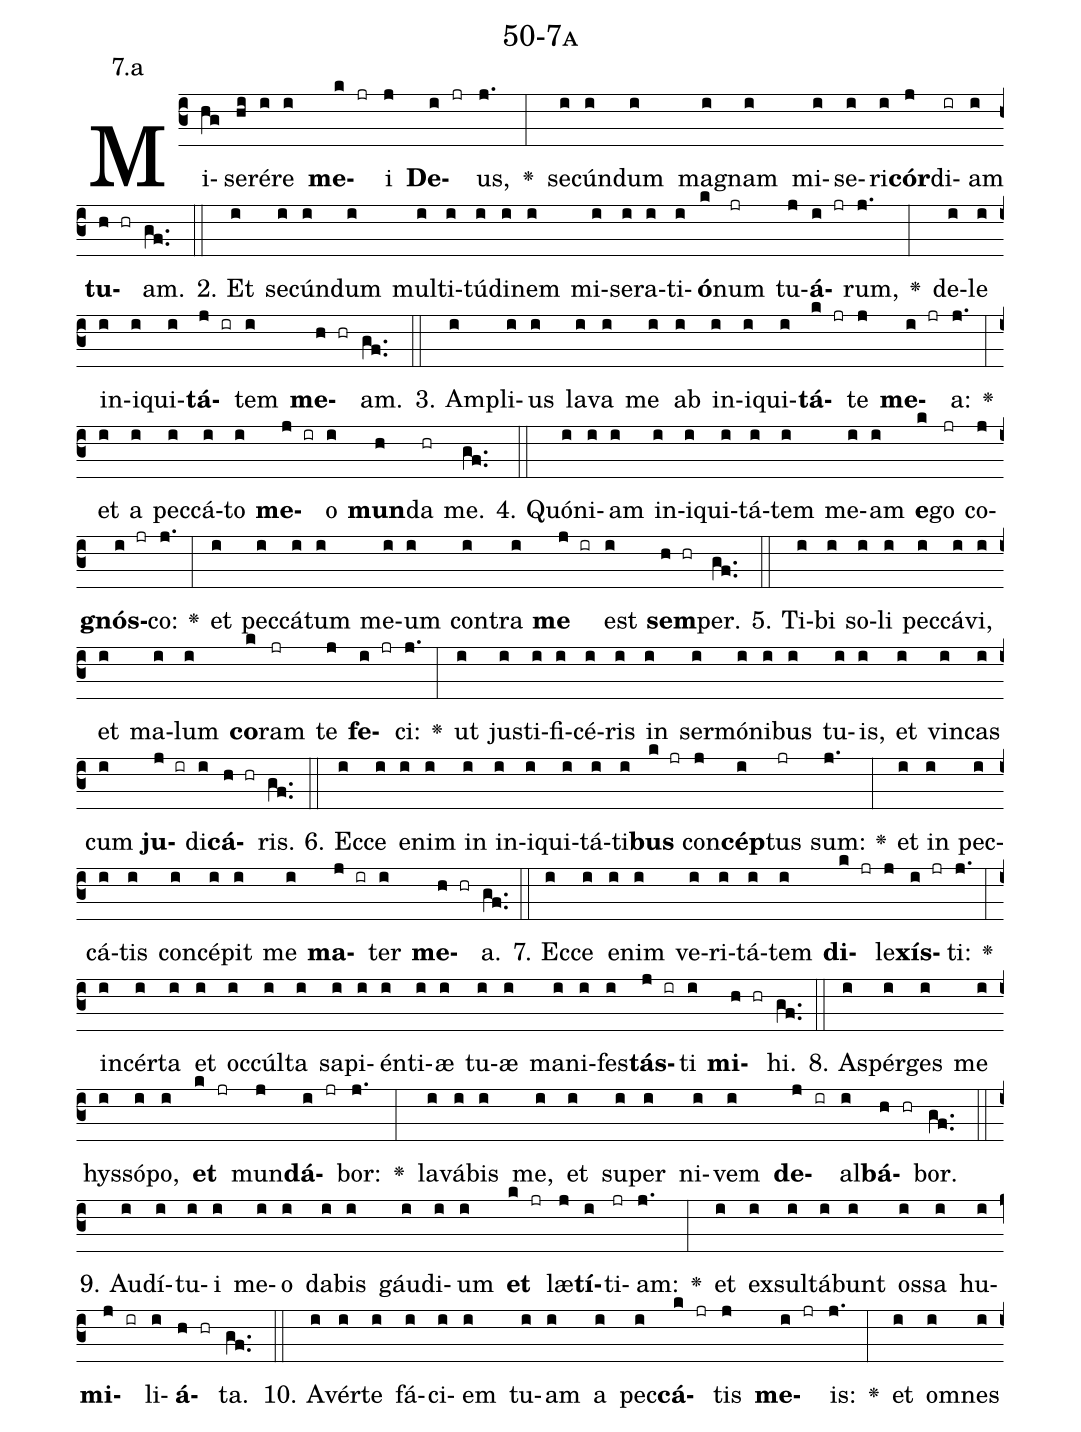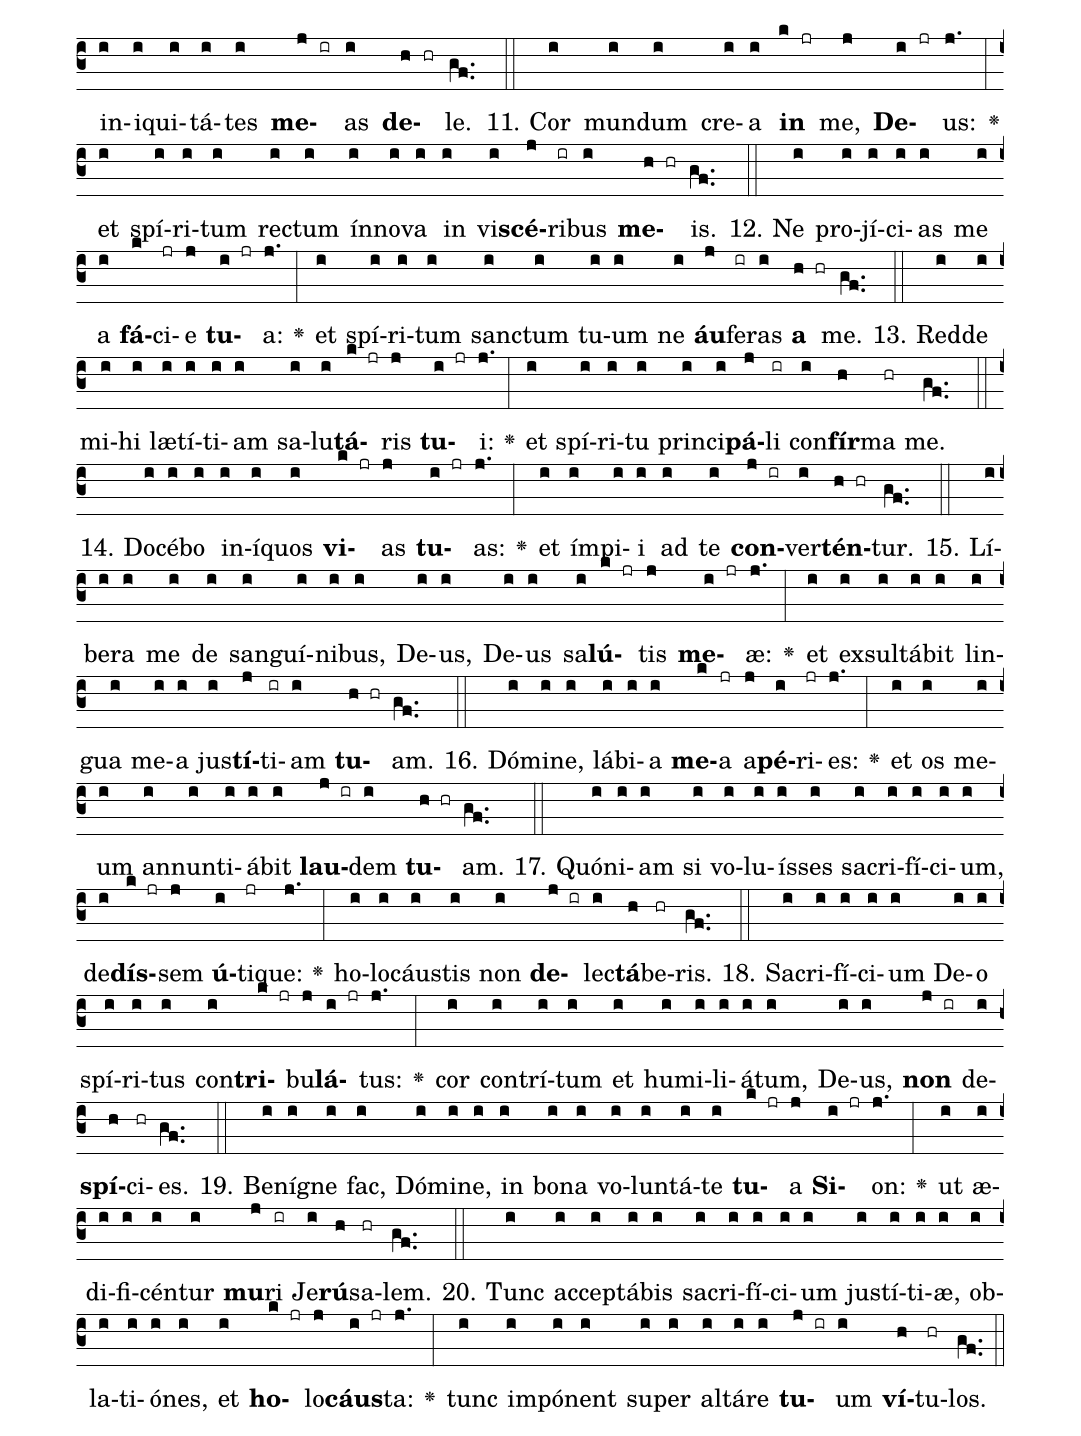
name: 50-7a;
annotation: 7.a;
%%
(c3)Mi(hg)se(hi)ré(i)re(i) <b>me</b>(k jr)i(j) <b>De</b>(i jr)us,(j.) <v>\greheightstar</v>(:) se(i)cún(i)dum(i) ma(i)gnam(i) mi(i)se(i)ri(i)<b>cór</b>(j)di(ir)am(i) <b>tu</b>(h hr)am.(gf..) (::)
2. Et(i) se(i)cún(i)dum(i) mul(i)ti(i)tú(i)di(i)nem(i) mi(i)se(i)ra(i)ti(i)<b>ó</b>(k)num(jr) tu(j)<b>á</b>(i jr)rum,(j.) <v>\greheightstar</v>(:) de(i)le(i) in(i)i(i)qui(i)<b>tá</b>(j ir)tem(i) <b>me</b>(h hr)am.(gf..) (::)
3. Am(i)pli(i)us(i) la(i)va(i) me(i) ab(i) in(i)i(i)qui(i)<b>tá</b>(k jr)te(j) <b>me</b>(i jr)a:(j.) <v>\greheightstar</v>(:) et(i) a(i) pec(i)cá(i)to(i) <b>me</b>(j ir)o(i) <b>mun</b>(h)da(hr) me.(gf..) (::)
4. Quón(i)i(i)am(i) in(i)i(i)qui(i)tá(i)tem(i) me(i)am(i) <b>e</b>(k)go(jr) co(j)<b>gnós</b>(i jr)co:(j.) <v>\greheightstar</v>(:) et(i) pec(i)cá(i)tum(i) me(i)um(i) con(i)tra(i) <b>me</b>(j ir) est(i) <b>sem</b>(h hr)per.(gf..) (::)
5. Ti(i)bi(i) so(i)li(i) pec(i)cá(i)vi,(i) et(i) ma(i)lum(i) <b>co</b>(k)ram(jr) te(j) <b>fe</b>(i jr)ci:(j.) <v>\greheightstar</v>(:) ut(i) jus(i)ti(i)fi(i)cé(i)ris(i) in(i) ser(i)mó(i)ni(i)bus(i) tu(i)is,(i) et(i) vin(i)cas(i) cum(i) <b>ju</b>(j ir)di(i)<b>cá</b>(h hr)ris.(gf..) (::)
6. Ec(i)ce(i) e(i)nim(i) in(i) in(i)i(i)qui(i)tá(i)ti(i)<b>bus</b>(k jr) con(j)<b>cép</b>(i)tus(jr) sum:(j.) <v>\greheightstar</v>(:) et(i) in(i) pec(i)cá(i)tis(i) con(i)cé(i)pit(i) me(i) <b>ma</b>(j ir)ter(i) <b>me</b>(h hr)a.(gf..) (::)
7. Ec(i)ce(i) e(i)nim(i) ve(i)ri(i)tá(i)tem(i) <b>di</b>(k jr)le(j)<b>xís</b>(i jr)ti:(j.) <v>\greheightstar</v>(:) in(i)cér(i)ta(i) et(i) oc(i)cúl(i)ta(i) sa(i)pi(i)én(i)ti(i)æ(i) tu(i)æ(i) ma(i)ni(i)fes(i)<b>tás</b>(j ir)ti(i) <b>mi</b>(h hr)hi.(gf..) (::)
8. A(i)spér(i)ges(i) me(i) hys(i)só(i)po,(i) <b>et</b>(k jr) mun(j)<b>dá</b>(i jr)bor:(j.) <v>\greheightstar</v>(:) la(i)vá(i)bis(i) me,(i) et(i) su(i)per(i) ni(i)vem(i) <b>de</b>(j ir)al(i)<b>bá</b>(h hr)bor.(gf..) (::)
9. Au(i)dí(i)tu(i)i(i) me(i)o(i) da(i)bis(i) gáu(i)di(i)um(i) <b>et</b>(k jr) læ(j)<b>tí</b>(i)ti(jr)am:(j.) <v>\greheightstar</v>(:) et(i) ex(i)sul(i)tá(i)bunt(i) os(i)sa(i) hu(i)<b>mi</b>(j ir)li(i)<b>á</b>(h hr)ta.(gf..) (::)
10. A(i)vér(i)te(i) fá(i)ci(i)em(i) tu(i)am(i) a(i) pec(i)<b>cá</b>(k jr)tis(j) <b>me</b>(i jr)is:(j.) <v>\greheightstar</v>(:) et(i) om(i)nes(i) in(i)i(i)qui(i)tá(i)tes(i) <b>me</b>(j ir)as(i) <b>de</b>(h hr)le.(gf..) (::)
11. Cor(i) mun(i)dum(i) cre(i)a(i) <b>in</b>(k jr) me,(j) <b>De</b>(i jr)us:(j.) <v>\greheightstar</v>(:) et(i) spí(i)ri(i)tum(i) rec(i)tum(i) ín(i)no(i)va(i) in(i) vi(i)<b>scé</b>(j)ri(ir)bus(i) <b>me</b>(h hr)is.(gf..) (::)
12. Ne(i) pro(i)jí(i)ci(i)as(i) me(i) a(i) <b>fá</b>(k)ci(jr)e(j) <b>tu</b>(i jr)a:(j.) <v>\greheightstar</v>(:) et(i) spí(i)ri(i)tum(i) sanc(i)tum(i) tu(i)um(i) ne(i) <b>áu</b>(j)fe(ir)ras(i) <b>a</b>(h hr) me.(gf..) (::)
13. Red(i)de(i) mi(i)hi(i) læ(i)tí(i)ti(i)am(i) sa(i)lu(i)<b>tá</b>(k jr)ris(j) <b>tu</b>(i jr)i:(j.) <v>\greheightstar</v>(:) et(i) spí(i)ri(i)tu(i) prin(i)ci(i)<b>pá</b>(j)li(ir) con(i)<b>fír</b>(h)ma(hr) me.(gf..) (::)
14. Do(i)cé(i)bo(i) in(i)í(i)quos(i) <b>vi</b>(k jr)as(j) <b>tu</b>(i jr)as:(j.) <v>\greheightstar</v>(:) et(i) ím(i)pi(i)i(i) ad(i) te(i) <b>con</b>(j ir)ver(i)<b>tén</b>(h hr)tur.(gf..) (::)
15. Lí(i)be(i)ra(i) me(i) de(i) san(i)guí(i)ni(i)bus,(i) De(i)us,(i) De(i)us(i) sa(i)<b>lú</b>(k jr)tis(j) <b>me</b>(i jr)æ:(j.) <v>\greheightstar</v>(:) et(i) ex(i)sul(i)tá(i)bit(i) lin(i)gua(i) me(i)a(i) jus(i)<b>tí</b>(j)ti(ir)am(i) <b>tu</b>(h hr)am.(gf..) (::)
16. Dó(i)mi(i)ne,(i) lá(i)bi(i)a(i) <b>me</b>(k)a(jr) a(j)<b>pé</b>(i)ri(jr)es:(j.) <v>\greheightstar</v>(:) et(i) os(i) me(i)um(i) an(i)nun(i)ti(i)á(i)bit(i) <b>lau</b>(j ir)dem(i) <b>tu</b>(h hr)am.(gf..) (::)
17. Quón(i)i(i)am(i) si(i) vo(i)lu(i)ís(i)ses(i) sa(i)cri(i)fí(i)ci(i)um,(i) de(i)<b>dís</b>(k jr)sem(j) <b>ú</b>(i)ti(jr)que:(j.) <v>\greheightstar</v>(:) ho(i)lo(i)cáus(i)tis(i) non(i) <b>de</b>(j ir)lec(i)<b>tá</b>(h)be(hr)ris.(gf..) (::)
18. Sa(i)cri(i)fí(i)ci(i)um(i) De(i)o(i) spí(i)ri(i)tus(i) con(i)<b>tri</b>(k jr)bu(j)<b>lá</b>(i jr)tus:(j.) <v>\greheightstar</v>(:) cor(i) con(i)trí(i)tum(i) et(i) hu(i)mi(i)li(i)á(i)tum,(i) De(i)us,(i) <b>non</b>(j ir) de(i)<b>spí</b>(h)ci(hr)es.(gf..) (::)
19. Be(i)ní(i)gne(i) fac,(i) Dó(i)mi(i)ne,(i) in(i) bo(i)na(i) vo(i)lun(i)tá(i)te(i) <b>tu</b>(k jr)a(j) <b>Si</b>(i jr)on:(j.) <v>\greheightstar</v>(:) ut(i) æ(i)di(i)fi(i)cén(i)tur(i) <b>mu</b>(j)ri(ir) Je(i)<b>rú</b>(h)sa(hr)lem.(gf..) (::)
20. Tunc(i) ac(i)cep(i)tá(i)bis(i) sa(i)cri(i)fí(i)ci(i)um(i) jus(i)tí(i)ti(i)æ,(i) ob(i)la(i)ti(i)ó(i)nes,(i) et(i) <b>ho</b>(k jr)lo(j)<b>cáus</b>(i jr)ta:(j.) <v>\greheightstar</v>(:) tunc(i) im(i)pó(i)nent(i) su(i)per(i) al(i)tá(i)re(i) <b>tu</b>(j ir)um(i) <b>ví</b>(h)tu(hr)los.(gf..) (::)
